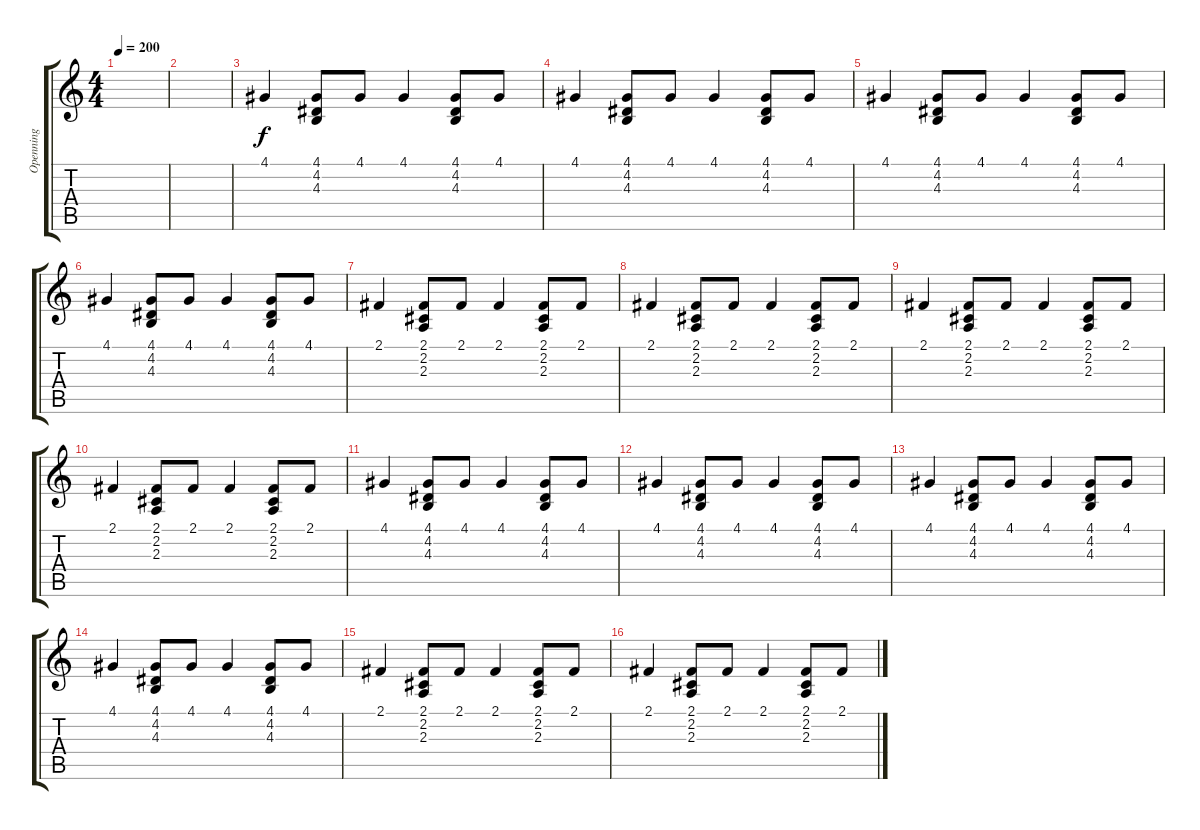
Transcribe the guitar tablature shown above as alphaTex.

\track ("Openning" "Openning") {instrument pad8sweep}
\staff {score tabs}
\tuning (E4 B3 G3 D3 A2 E2) {hide}
\ts (4 4)
\tempo 200
\clef g2
\ks c
|
|
4.1.4 (4.1 4.2 4.3).8 4.1.8 4.1.4 (4.1 4.2 4.3).8 4.1.8 |
4.1.4 (4.1 4.2 4.3).8 4.1.8 4.1.4 (4.1 4.2 4.3).8 4.1.8 |
4.1.4 (4.1 4.2 4.3).8 4.1.8 4.1.4 (4.1 4.2 4.3).8 4.1.8 |
4.1.4 (4.1 4.2 4.3).8 4.1.8 4.1.4 (4.1 4.2 4.3).8 4.1.8 |
2.1.4 (2.1 2.2 2.3).8 2.1.8 2.1.4 (2.1 2.2 2.3).8 2.1.8 |
2.1.4 (2.1 2.2 2.3).8 2.1.8 2.1.4 (2.1 2.2 2.3).8 2.1.8 |
2.1.4 (2.1 2.2 2.3).8 2.1.8 2.1.4 (2.1 2.2 2.3).8 2.1.8 |
2.1.4 (2.1 2.2 2.3).8 2.1.8 2.1.4 (2.1 2.2 2.3).8 2.1.8 |
4.1.4 (4.1 4.2 4.3).8 4.1.8 4.1.4 (4.1 4.2 4.3).8 4.1.8 |
4.1.4 (4.1 4.2 4.3).8 4.1.8 4.1.4 (4.1 4.2 4.3).8 4.1.8 |
4.1.4 (4.1 4.2 4.3).8 4.1.8 4.1.4 (4.1 4.2 4.3).8 4.1.8 |
4.1.4 (4.1 4.2 4.3).8 4.1.8 4.1.4 (4.1 4.2 4.3).8 4.1.8 |
2.1.4 (2.1 2.2 2.3).8 2.1.8 2.1.4 (2.1 2.2 2.3).8 2.1.8 |
2.1.4 (2.1 2.2 2.3).8 2.1.8 2.1.4 (2.1 2.2 2.3).8 2.1.8
